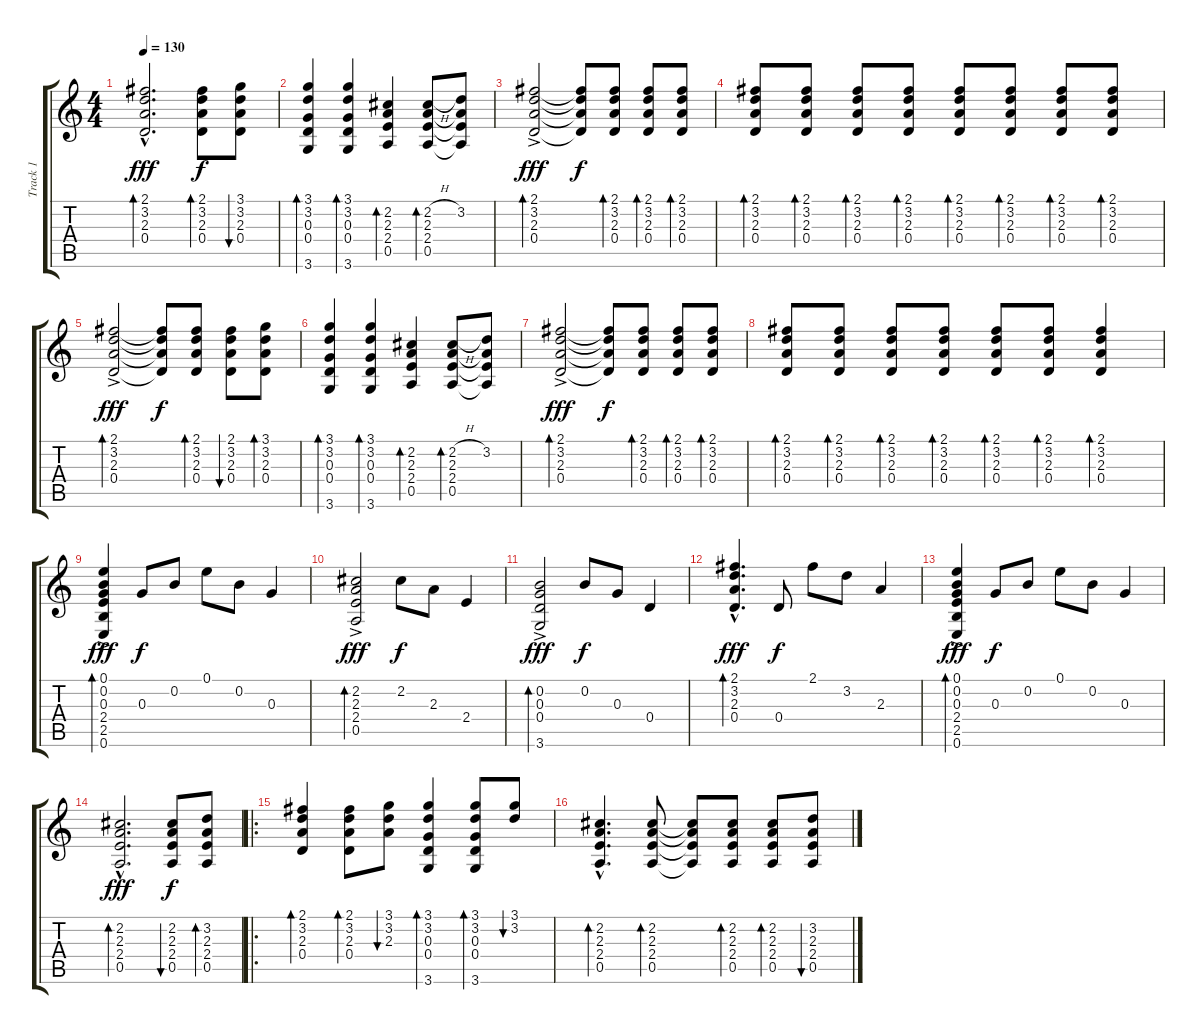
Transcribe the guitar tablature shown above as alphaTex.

\track ("Track 1" "Track 1") {instrument acousticguitarsteel}
\staff {score tabs}
\tuning (E4 B3 G3 D3 A2 E2) {hide}
\ts (4 4)
\tempo 130
\clef g2
\ks c
(2.1{hac} 3.2{hac} 2.3{hac} 0.4{hac}).2{d bd 120 dy fff} (2.1 3.2 2.3 0.4).8{bd 120 dy f} (3.1 3.2 2.3 0.4).8{bu 120} |
(3.1 3.2 0.3 0.4 3.6).4{bd 120} (3.1 3.2 0.3 0.4 3.6).4{bd 120} (2.2 2.3 2.4 0.5).4{bd 120} (2.2{h} 2.3 2.4 0.5).8{bd 120} (3.2 2.3{t} 2.4{t} 0.5{t}).8 |
(2.1{ac} 3.2{ac} 2.3{ac} 0.4{ac}).2{bd 120 dy fff} (2.1{t} 3.2{t} 2.3{t} 0.4{t}).8{dy f} (2.1 3.2 2.3 0.4).8{bd 120 volume 7} (2.1 3.2 2.3 0.4).8{bd 120 volume 13} (2.1 3.2 2.3 0.4).8{bd 120} |
(2.1 3.2 2.3 0.4).8{bd 120} (2.1 3.2 2.3 0.4).8{bd 120} (2.1 3.2 2.3 0.4).8{bd 120} (2.1 3.2 2.3 0.4).8{bd 120} (2.1 3.2 2.3 0.4).8{bd 120} (2.1 3.2 2.3 0.4).8{bd 120} (2.1 3.2 2.3 0.4).8{bd 120} (2.1 3.2 2.3 0.4).8{bd 120} |
(2.1{ac} 3.2{ac} 2.3{ac} 0.4{ac}).2{bd 120 dy fff} (2.1{t} 3.2{t} 2.3{t} 0.4{t}).8{dy f} (2.1 3.2 2.3 0.4).8{bd 120} (2.1 3.2 2.3 0.4).8{bu 120} (3.1 3.2 2.3 0.4).8{bd 120} |
(3.1 3.2 0.3 0.4 3.6).4{bd 120} (3.1 3.2 0.3 0.4 3.6).4{bd 120} (2.2 2.3 2.4 0.5).4{bd 120} (2.2{h} 2.3 2.4 0.5).8{bd 120} (3.2 2.3{t} 2.4{t} 0.5{t}).8 |
(2.1{ac} 3.2{ac} 2.3{ac} 0.4{ac}).2{bd 120 dy fff} (2.1{t} 3.2{t} 2.3{t} 0.4{t}).8{dy f} (2.1 3.2 2.3 0.4).8{bd 120 volume 7} (2.1 3.2 2.3 0.4).8{bd 120 volume 13} (2.1 3.2 2.3 0.4).8{bd 120} |
(2.1 3.2 2.3 0.4).8{bd 120} (2.1 3.2 2.3 0.4).8{bd 120} (2.1 3.2 2.3 0.4).8{bd 120} (2.1 3.2 2.3 0.4).8{bd 120} (2.1 3.2 2.3 0.4).8{bd 120} (2.1 3.2 2.3 0.4).8{bd 120} (2.1 3.2 2.3 0.4).4{bd 120} |
(0.1{ac} 0.2{ac} 0.3{ac} 2.4{ac} 2.5{ac} 0.6{ac}).4{bd 120 dy fff} 0.3.8{dy f} 0.2.8 0.1.8 0.2.8 0.3.4 |
(2.2{ac} 2.3{ac} 2.4{ac} 0.5{ac}).2{bd 120 dy fff} 2.2.8{dy f} 2.3.8 2.4.4 |
(0.2{ac} 0.3{ac} 0.4{ac} 3.6{ac}).2{bd 120 dy fff} 0.2.8{dy f} 0.3.8 0.4.4 |
(2.1{hac} 3.2{hac} 2.3{hac} 0.4{hac}).4{d bd 120 dy fff} 0.4.8{dy f} 2.1.8 3.2.8 2.3.4 |
(0.1{ac} 0.2{ac} 0.3{ac} 2.4{ac} 2.5{ac} 0.6{ac}).4{bd 120 dy fff} 0.3.8{dy f} 0.2.8 0.1.8 0.2.8 0.3.4 |
(2.2{hac} 2.3{hac} 2.4{hac} 0.5{hac}).2{d bd 120 dy fff} (2.2 2.3 2.4 0.5).8{bu 120 dy f} (3.2 2.3 2.4 0.5).8{bd 120} |
\ro
(2.1 3.2 2.3 0.4).4{bd 120} (2.1 3.2 2.3 0.4).8{bd 120} (3.1 3.2 2.3).8{bu 120} (3.1 3.2 0.3 0.4 3.6).4{bd 120} (3.1 3.2 0.3 0.4 3.6).8{bd 120} (3.1 3.2).8{bu 120} |
(2.2{hac} 2.3{hac} 2.4{hac} 0.5{hac}).4{d bd 120} (2.2 2.3 2.4 0.5).8{bd 120} (2.2{t} 2.3{t} 2.4{t} 0.5{t}).8 (2.2 2.3 2.4 0.5).8{bd 120} (2.2 2.3 2.4 0.5).8{bd 120} (3.2 2.3 2.4 0.5).8{bu 120}
